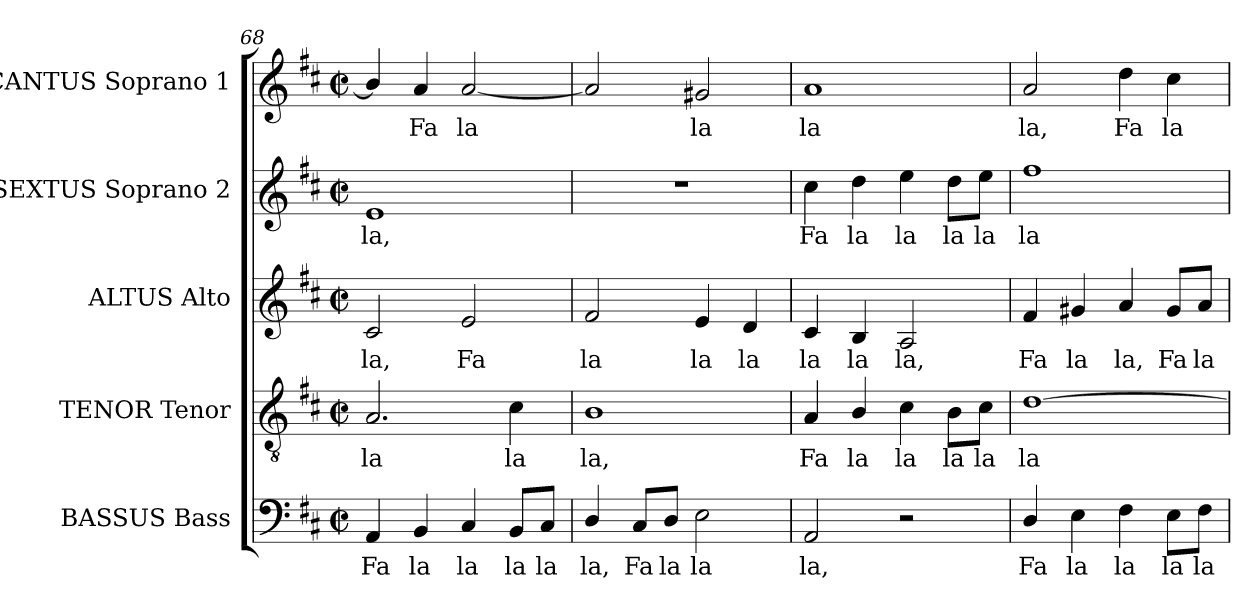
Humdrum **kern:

**kern	**text	**kern	**text	**kern	**text	**kern	**text	**kern	**text
*part5	*part5	*part4	*part4	*part3	*part3	*part2	*part2	*part1	*part1
*staff5	*staff5	*staff4	*staff4	*staff3	*staff3	*staff2	*staff2	*staff1	*staff1
*I"BASSUS Bass	*	*I"TENOR Tenor	*	*I"ALTUS Alto	*	*I"SEXTUS Soprano 2	*	*I"CANTUS Soprano 1	*
*I'B	*	*I'T	*	*I'A	*	*I'S2	*	*I'S1	*
*clefF4	*	*clefGv2	*	*clefG2	*	*clefG2	*	*clefG2	*
*	*	*ITrd7c12	*	*	*	*	*	*	*
*k[f#c#]	*	*k[f#c#]	*	*k[f#c#]	*	*k[f#c#]	*	*k[f#c#]	*
*D:	*	*D:	*	*D:	*	*D:	*	*D:	*
*M2/2	*	*M2/2	*	*M2/2	*	*M2/2	*	*M2/2	*
*met(c|)	*	*met(c|)	*	*met(c|)	*	*met(c|)	*	*met(c|)	*
=68	=68	=68	=68	=68	=68	=68	=68	=68	=68
!	!LO:LY:b:color=#000000	!	!	!	!	!	!	!	!
!	!	!	!LO:LY:b:color=#000000	!	!	!	!	!	!
!	!	!	!	!	!LO:LY:b:color=#000000	!	!	!	!
!	!	!	!	!	!	!	!LO:LY:b:color=#000000	!	!
4AAi/	Fa	2.AAi/	la	2c#i/	la,	1ei	la,	4bi/]	.
!	!LO:LY:b:color=#000000	!	!	!	!	!	!	!	!
!	!	!	!	!	!	!	!	!	!LO:LY:b:color=#000000
4BBi/	la	.	.	.	.	.	.	4ai/	Fa
!	!LO:LY:b:color=#000000	!	!	!	!	!	!	!	!
!	!	!	!	!	!LO:LY:b:color=#000000	!	!	!	!
!	!	!	!	!	!	!	!	!	!LO:LY:b:color=#000000
4C#i/	la	.	.	2ei/	Fa	.	.	[2ai/	la
!	!LO:LY:b:color=#000000	!	!	!	!	!	!	!	!
!	!	!	!LO:LY:b:color=#000000	!	!	!	!	!	!
8BBi/L	la	4C#i\	la	.	.	.	.	.	.
!	!LO:LY:b:color=#000000	!	!	!	!	!	!	!	!
8C#i/J	la	.	.	.	.	.	.	.	.
!!LO:LB:g=z
=69	=69	=69	=69	=69	=69	=69	=69	=69	=69
!	!LO:LY:b:color=#000000	!	!	!	!	!	!	!	!
!	!	!	!LO:LY:b:color=#000000	!	!	!	!	!	!
!	!	!	!	!	!LO:LY:b:color=#000000	!	!	!	!
4Di/	la,	1BBi	la,	2f#i/	la	1r	.	2ai/]	.
!	!LO:LY:b:color=#000000	!	!	!	!	!	!	!	!
8C#i/L	Fa	.	.	.	.	.	.	.	.
!	!LO:LY:b:color=#000000	!	!	!	!	!	!	!	!
8Di/J	la	.	.	.	.	.	.	.	.
!	!LO:LY:b:color=#000000	!	!	!	!	!	!	!	!
!	!	!	!	!	!LO:LY:b:color=#000000	!	!	!	!
!	!	!	!	!	!	!	!	!	!LO:LY:b:color=#000000
2Ei\	la	.	.	4ei/	la	.	.	2g#Xi/	la
!	!	!	!	!	!LO:LY:b:color=#000000	!	!	!	!
.	.	.	.	4di/	la	.	.	.	.
=70	=70	=70	=70	=70	=70	=70	=70	=70	=70
!	!LO:LY:b:color=#000000	!	!	!	!	!	!	!	!
!	!	!	!LO:LY:b:color=#000000	!	!	!	!	!	!
!	!	!	!	!	!LO:LY:b:color=#000000	!	!	!	!
!	!	!	!	!	!	!	!LO:LY:b:color=#000000	!	!
!	!	!	!	!	!	!	!	!	!LO:LY:b:color=#000000
2AAi/	la,	4AAi/	Fa	4c#i/	la	4cc#i\	Fa	1ai	la
!	!	!	!LO:LY:b:color=#000000	!	!	!	!	!	!
!	!	!	!	!	!LO:LY:b:color=#000000	!	!	!	!
!	!	!	!	!	!	!	!LO:LY:b:color=#000000	!	!
.	.	4BBi/	la	4Bi/	la	4ddi\	la	.	.
!	!	!	!LO:LY:b:color=#000000	!	!	!	!	!	!
!	!	!	!	!	!LO:LY:b:color=#000000	!	!	!	!
!	!	!	!	!	!	!	!LO:LY:b:color=#000000	!	!
2r	.	4C#i\	la	2Ai/	la,	4eei\	la	.	.
!	!	!	!LO:LY:b:color=#000000	!	!	!	!	!	!
!	!	!	!	!	!	!	!LO:LY:b:color=#000000	!	!
.	.	8BBi\L	la	.	.	8ddi\L	la	.	.
!	!	!	!LO:LY:b:color=#000000	!	!	!	!	!	!
!	!	!	!	!	!	!	!LO:LY:b:color=#000000	!	!
.	.	8C#i\J	la	.	.	8eei\J	la	.	.
=71	=71	=71	=71	=71	=71	=71	=71	=71	=71
!	!LO:LY:b:color=#000000	!	!	!	!	!	!	!	!
!	!	!	!LO:LY:b:color=#000000	!	!	!	!	!	!
!	!	!	!	!	!LO:LY:b:color=#000000	!	!	!	!
!	!	!	!	!	!	!	!LO:LY:b:color=#000000	!	!
!	!	!	!	!	!	!	!	!	!LO:LY:b:color=#000000
4Di/	Fa	[1Di	la	4f#i/	Fa	1ff#i	la	2ai/	la,
!	!LO:LY:b:color=#000000	!	!	!	!	!	!	!	!
!	!	!	!	!	!LO:LY:b:color=#000000	!	!	!	!
4Ei\	la	.	.	4g#Xi/	la	.	.	.	.
!	!LO:LY:b:color=#000000	!	!	!	!	!	!	!	!
!	!	!	!	!	!LO:LY:b:color=#000000	!	!	!	!
!	!	!	!	!	!	!	!	!	!LO:LY:b:color=#000000
4F#i\	la	.	.	4ai/	la,	.	.	4ddi\	Fa
!	!LO:LY:b:color=#000000	!	!	!	!	!	!	!	!
!	!	!	!	!	!LO:LY:b:color=#000000	!	!	!	!
!	!	!	!	!	!	!	!	!	!LO:LY:b:color=#000000
8Ei\L	la	.	.	8g#i/L	Fa	.	.	4cc#i\	la
!	!LO:LY:b:color=#000000	!	!	!	!	!	!	!	!
!	!	!	!	!	!LO:LY:b:color=#000000	!	!	!	!
8F#i\J	la	.	.	8ai/J	la	.	.	.	.
=	=	=	=	=	=	=	=	=	=
*-	*-	*-	*-	*-	*-	*-	*-	*-	*-
